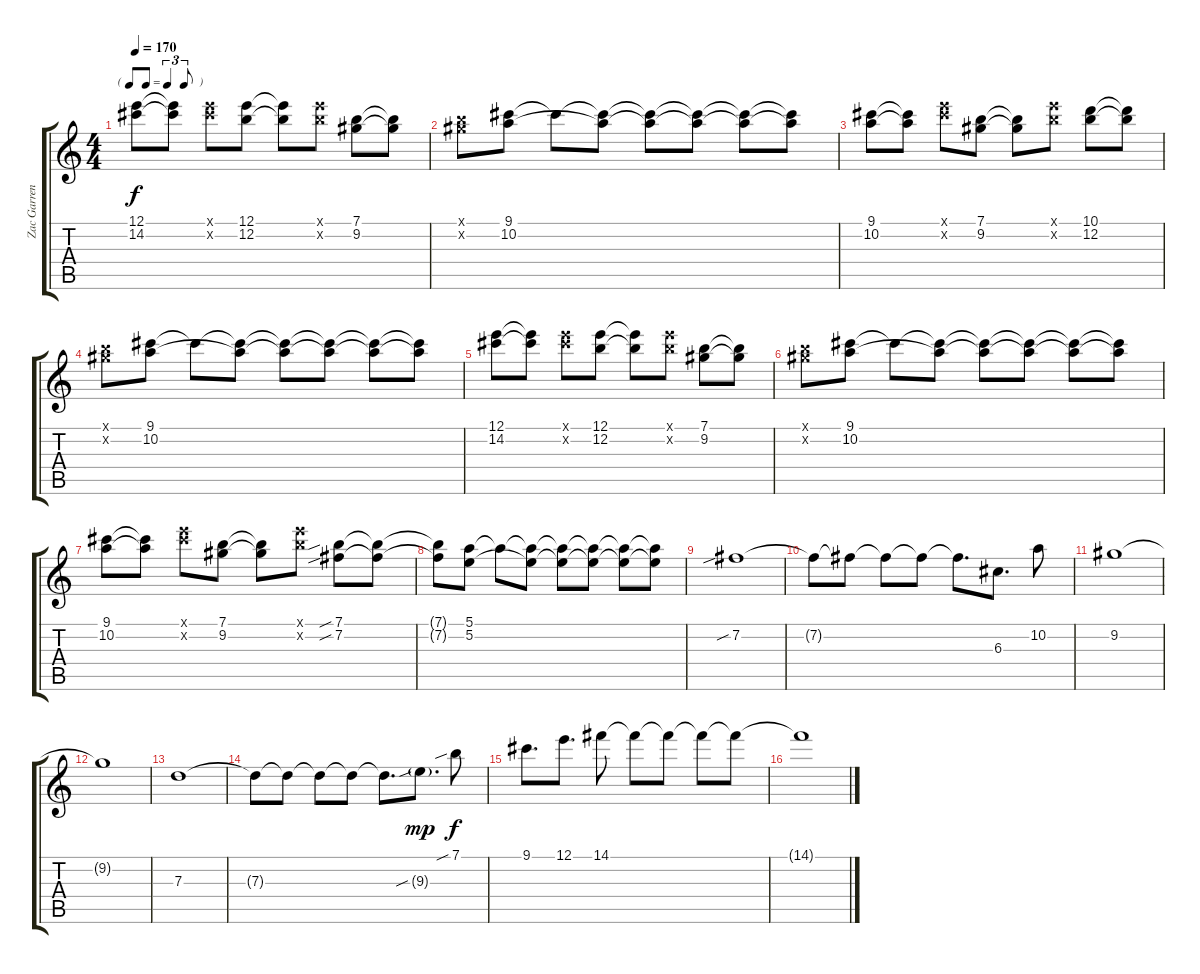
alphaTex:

\track ("Zac Garren" "Zac Garren") {instrument distortionguitar}
\staff {score tabs}
\tuning (E4 B3 G3 D3 A2 D2) {hide}
\ts (4 4)
\tf triplet8th
\tempo 170
\clef g2
\ks c
(12.1 14.2).8{dy f} (12.1{t} 14.2{t}).8 (12.1{x} 14.2{x}).8 (12.1 12.2).8 (12.1{t} 12.2{t}).8 (12.1{x} 12.2{x}).8 (7.1 9.2).8 (7.1{t} 9.2{t}).8 |
(7.1{x} 9.2{x}).8 (9.1 10.2).8 9.1{t}.8 (9.1{t} 10.2{t}).8 (9.1{t} 10.2{t}).8 (9.1{t} 10.2{t}).8 (9.1{t} 10.2{t}).8 (9.1{t} 10.2{t}).8 |
(9.1 10.2).8 (9.1{t} 10.2{t}).8 (12.1{x} 14.2{x}).8 (7.1 9.2).8 (7.1{t} 9.2{t}).8 (12.1{x} 12.2{x}).8 (10.1 12.2).8 (10.1{t} 12.2{t}).8 |
(7.1{x} 9.2{x}).8 (9.1 10.2).8 9.1{t}.8 (9.1{t} 10.2{t}).8 (9.1{t} 10.2{t}).8 (9.1{t} 10.2{t}).8 (9.1{t} 10.2{t}).8 (9.1{t} 10.2{t}).8 |
(12.1 14.2).8 (12.1{t} 14.2{t}).8 (12.1{x} 14.2{x}).8 (12.1 12.2).8 (12.1{t} 12.2{t}).8 (12.1{x} 12.2{x}).8 (7.1 9.2).8 (7.1{t} 9.2{t}).8 |
(7.1{x} 9.2{x}).8 (9.1 10.2).8 9.1{t}.8 (9.1{t} 10.2{t}).8 (9.1{t} 10.2{t}).8 (9.1{t} 10.2{t}).8 (9.1{t} 10.2{t}).8 (9.1{t} 10.2{t}).8 |
(9.1 10.2).8 (9.1{t} 10.2{t}).8 (12.1{x} 14.2{x}).8 (7.1 9.2).8 (7.1{t} 9.2{t}).8 (12.1{x} 12.2{x}).8 (7.1{sib} 7.2{sib}).8 (7.1{t} 7.2{t}).8 |
(7.1{t} 7.2{t}).8 (5.1 5.2).8 5.1{t}.8 (5.1{t} 5.2{t}).8 (5.1{t} 5.2{t}).8 (5.1{t} 5.2{t}).8 (5.1{t} 5.2{t}).8 (5.1{t} 5.2{t}).8 |
7.2{sib}.1 |
7.2{t}.8 7.2{t}.8 7.2{t}.8 7.2{t}.8 7.2{t}.8{d} 6.3.8{d} 10.2.8 |
9.2.1 |
9.2{t}.1 |
7.3.1 |
7.3{t}.8 7.3{t}.8 7.3{t}.8 7.3{t}.8 7.3{t}.8{d} 9.3{sib g}.8{d dy mp} 7.1{sib}.8{dy f} |
9.1.8{d} 12.1.8{d} 14.1.8 14.1{t}.8 14.1{t}.8 14.1{t}.8 14.1{t}.8 |
14.1{t}.1
